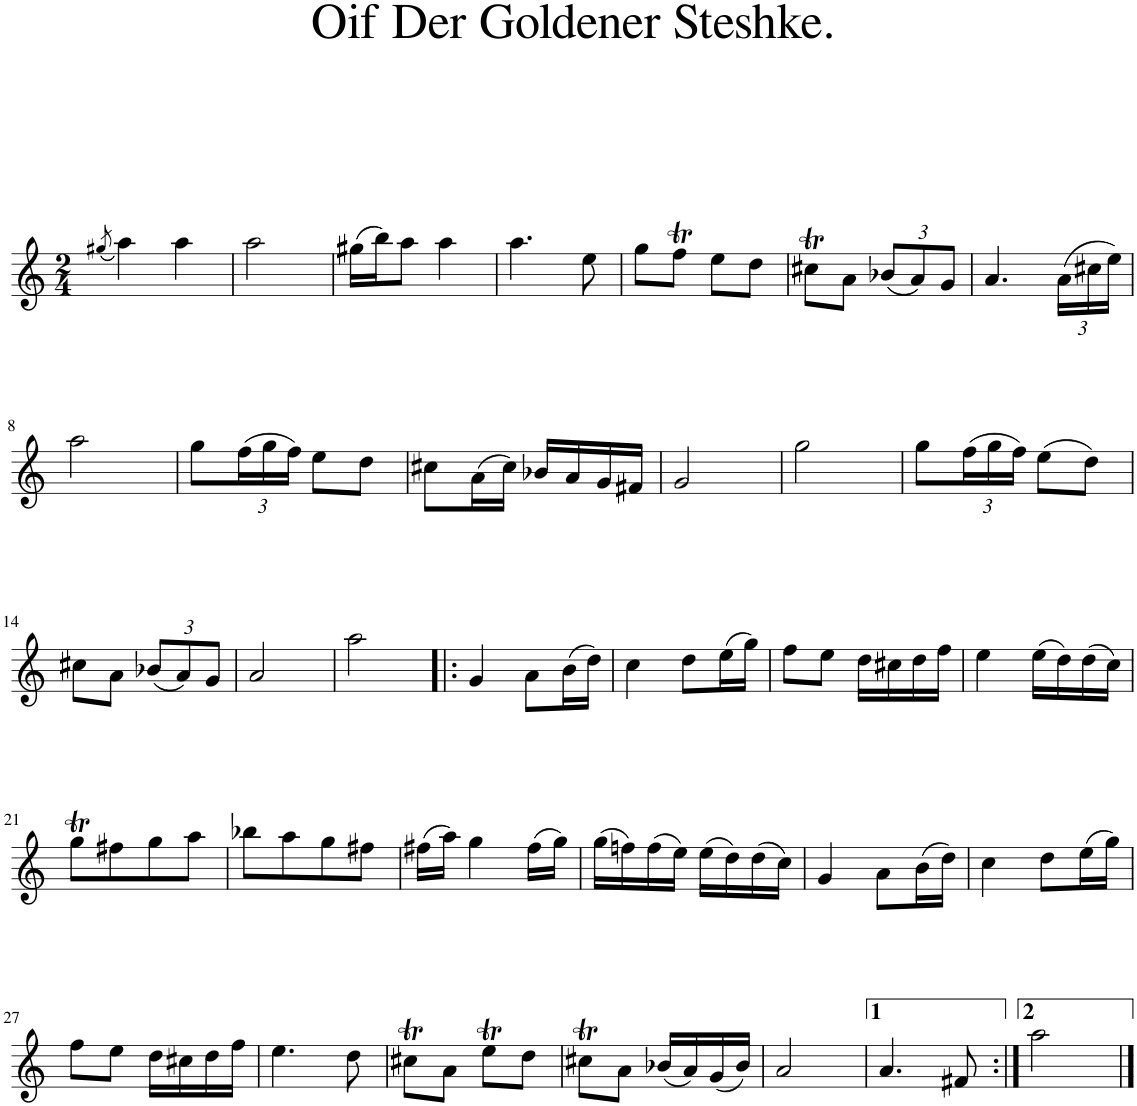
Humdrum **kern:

**kern
*part1
*staff1
*I"Piano
*I'Pno.
*clefG2
*k[]
*D:dor
*M2/4
=1
(8qgg#X/
4aa\)
4aa\
=2
2aa\
=3
(16gg#X\LL
16bb\J)
8aa\J
4aa\
=4
4.aa\
8ee\
=5
8gg\L
8ffT\J
8ee\L
8dd\J
=6
8cc#Xt\L
8a\J
*Xbrackettup
(12b-X/L
12a/)
12g/J
=7
4.a/
(24a\LL
24cc#X\
24ee\JJ)
!!LO:LB:g=z
=8
2aa\
=9
8gg\L
(24ff\L
24gg\
24ff\JJ)
8ee\L
8dd\J
=10
8cc#X\L
(16a\L
16cc#\JJ)
16b-X/LL
16a/
16g/
16f#X/JJ
=11
2g/
=12
2gg\
=13
8gg\L
(24ff\L
24gg\
24ff\JJ)
(8ee\L
8dd\J)
!!LO:LB:g=z
=14
8cc#X\L
8a\J
(12b-X/L
12a/)
12g/J
=15
2a/
=16
2aa\
=17!|:
4g/
8a\L
(16b\L
16dd\JJ)
=18
4cc\
8dd\L
(16ee\L
16gg\JJ)
=19
8ff\L
8ee\J
16dd\LL
16cc#X\
16dd\
16ff\JJ
=20
4ee\
(16ee\LL
16dd\)
(16dd\
16cc\JJ)
!!LO:LB:g=z
=21
8ggT\L
8ff#X\
8gg\
8aa\J
=22
8bb-X\L
8aa\
8gg\
8ff#X\J
=23
(16ff#X\LL
16aa\JJ)
4gg\
(16ff#\LL
16gg\JJ)
=24
(16gg\LL
16ffn\)
(16ff\
16ee\JJ)
(16ee\LL
16dd\)
(16dd\
16cc\JJ)
=25
4g/
8a\L
(16b\L
16dd\JJ)
=26
4cc\
8dd\L
(16ee\L
16gg\JJ)
!!LO:LB:g=z
=27
8ff\L
8ee\J
16dd\LL
16cc#X\
16dd\
16ff\JJ
=28
4.ee\
8dd\
=29
8cc#Xt\L
8a\J
8eet\L
8dd\J
=30
8cc#Xt\L
8a\J
(16b-X/LL
16a/)
(16g/
16b-/JJ)
=31
2a/
=32
4.a/
8f#X/
=33:|!
2aa\
==
*-
